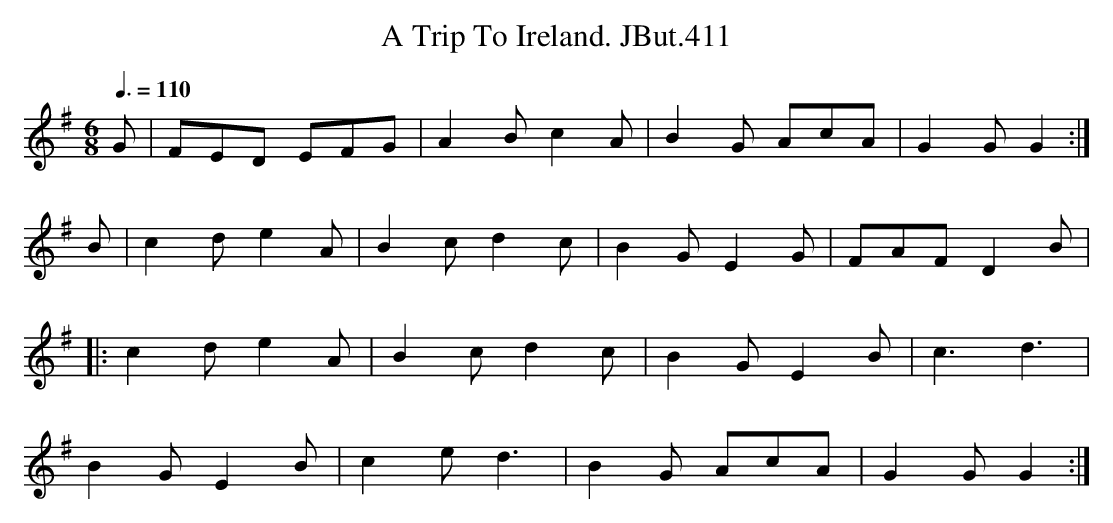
X:1
T:Trip To Ireland. JBut.411, A
M:6/8
L:1/8
Q:3/8=110
K:G
G|FED EFG|A2B c2A|B2G AcA|G2G G2:|
B|c2d e2A|B2c d2c|B2G E2G|FAF D2B|
|:c2d e2A|B2c d2c|B2G E2B|c3d3|
B2G E2B|c2e d3|B2G AcA|G2G G2:|
